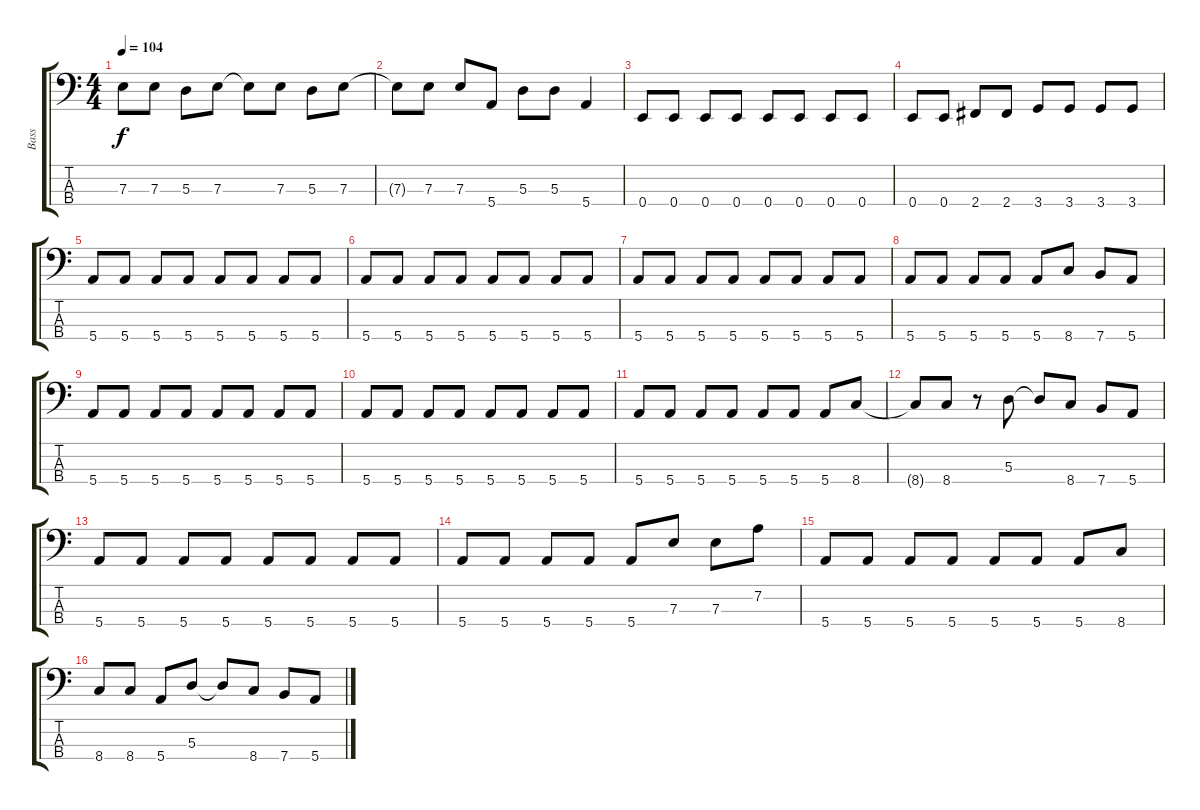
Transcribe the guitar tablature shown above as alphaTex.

\track ("Bass" "Bass") {instrument electricbasspick}
\staff {score tabs}
\tuning (G2 D2 A1 E1) {hide}
\ts (4 4)
\tempo 104
\clef f4
\ks c
7.3.8{dy f} 7.3.8 5.3.8 7.3.8 7.3{t}.8 7.3.8 5.3.8 7.3.8 |
7.3{t}.8 7.3.8 7.3.8 5.4.8 5.3.8 5.3.8 5.4.4 |
0.4.8 0.4.8 0.4.8 0.4.8 0.4.8 0.4.8 0.4.8 0.4.8 |
0.4.8 0.4.8 2.4.8 2.4.8 3.4.8 3.4.8 3.4.8 3.4.8 |
5.4.8 5.4.8 5.4.8 5.4.8 5.4.8 5.4.8 5.4.8 5.4.8 |
5.4.8 5.4.8 5.4.8 5.4.8 5.4.8 5.4.8 5.4.8 5.4.8 |
5.4.8 5.4.8 5.4.8 5.4.8 5.4.8 5.4.8 5.4.8 5.4.8 |
5.4.8 5.4.8 5.4.8 5.4.8 5.4.8 8.4.8 7.4.8 5.4.8 |
5.4.8 5.4.8 5.4.8 5.4.8 5.4.8 5.4.8 5.4.8 5.4.8 |
5.4.8 5.4.8 5.4.8 5.4.8 5.4.8 5.4.8 5.4.8 5.4.8 |
5.4.8 5.4.8 5.4.8 5.4.8 5.4.8 5.4.8 5.4.8 8.4.8 |
8.4{t}.8 8.4.8 r.8 5.3.8 5.3{t}.8 8.4.8 7.4.8 5.4.8 |
5.4.8 5.4.8 5.4.8 5.4.8 5.4.8 5.4.8 5.4.8 5.4.8 |
5.4.8 5.4.8 5.4.8 5.4.8 5.4.8 7.3.8 7.3.8 7.2.8 |
5.4.8 5.4.8 5.4.8 5.4.8 5.4.8 5.4.8 5.4.8 8.4.8 |
8.4.8 8.4.8 5.4.8 5.3.8 5.3{t}.8 8.4.8 7.4.8 5.4.8
